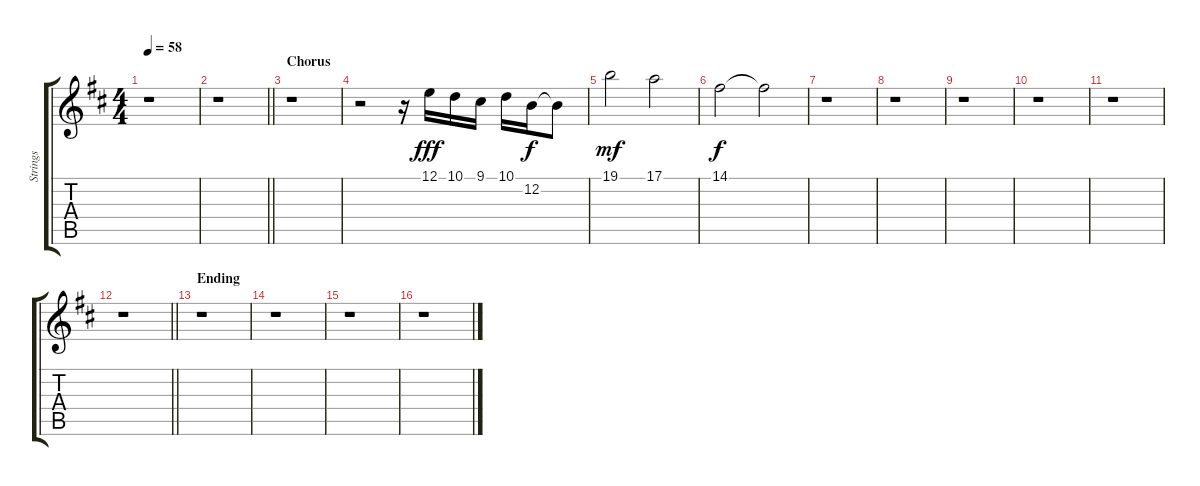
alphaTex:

\track ("Strings" "Strings") {instrument stringensemble1}
\staff {score tabs}
\tuning (E4 B3 G3 D3 A2 E2) {hide}
\ts (4 4)
\tempo 58
\clef g2
\ks bminor
r.1{dy f} |
\barLineRight lightlight
r.1 |
\section ("" "Chorus")
r.1 |
r.2{volume 10 instrument stringensemble2} r.16 12.1.16{dy fff} 10.1.16 9.1.16 10.1.16 12.2.16{dy f} 12.2{t}.8 |
19.1.2{dy mf} 17.1.2 |
14.1.2{dy f} 14.1{t}.2{volume 0} |
r.1 |
r.1 |
r.1 |
r.1 |
r.1 |
\barLineRight lightlight
r.1 |
\section ("" "Ending")
r.1 |
r.1 |
r.1 |
r.1
